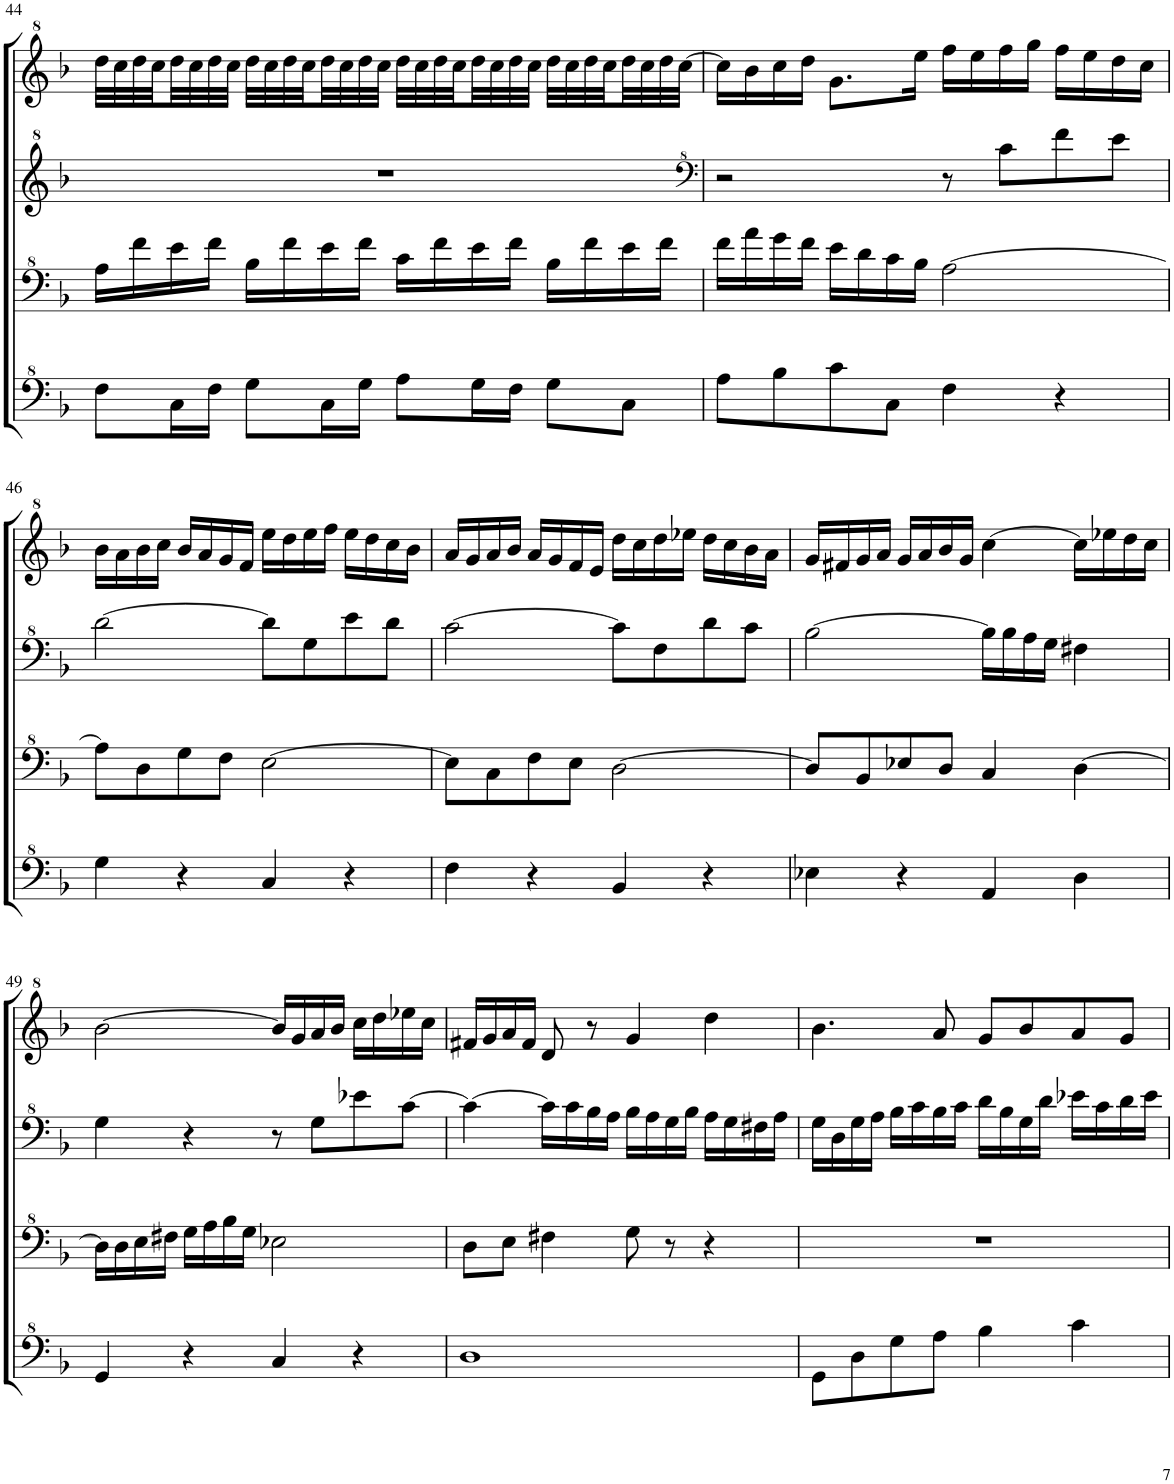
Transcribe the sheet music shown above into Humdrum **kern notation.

**kern	**kern	**kern	**kern
*part1	*part1	*part1	*part1
*staff4	*staff3	*staff2	*staff1
*I"Model III	*	*	*
!!LO:PB:g=z
*clefF^4	*clefF^4	*clefG^2	*clefG^2
*k[b-]	*k[b-]	*k[b-]	*k[b-]
*M4/4	*M4/4	*M4/4	*M4/4
=44	=44	=44	=44
8f\L	16a\LL	1r	32ddd\LLL
.	.	.	32ccc\
.	16ff\	.	32ddd\
.	.	.	32ccc\
16c\L	16ee\	.	32ddd\
.	.	.	32ccc\
16f\JJ	16ff\JJ	.	32ddd\
.	.	.	32ccc\JJJ
8g\L	16b-\LL	.	32ddd\LLL
.	.	.	32ccc\
.	16ff\	.	32ddd\
.	.	.	32ccc\
16c\L	16ee\	.	32ddd\
.	.	.	32ccc\
16g\JJ	16ff\JJ	.	32ddd\
.	.	.	32ccc\JJJ
8a\L	16cc\LL	.	32ddd\LLL
.	.	.	32ccc\
.	16ff\	.	32ddd\
.	.	.	32ccc\
16g\L	16ee\	.	32ddd\
.	.	.	32ccc\
16f\JJ	16ff\JJ	.	32ddd\
.	.	.	32ccc\JJJ
8g\L	16b-\LL	.	32ddd\LLL
.	.	.	32ccc\
.	16ff\	.	32ddd\
.	.	.	32ccc\
8c\J	16ee\	.	32ddd\
.	.	.	32ccc\
.	16ff\JJ	.	32ddd\
.	.	.	[32ccc\JJJ
=45	=45	=45	=45
*	*	*clefF^4	*
8a\L	16ff\LL	2r	16ccc\LL]
.	16aa\	.	16bb-\
8b-\	16gg\	.	16ccc\
.	16ff\JJ	.	16ddd\JJ
8cc\	16ee\LL	.	8.gg\L
.	16dd\	.	.
8c\J	16cc\	.	.
.	16b-\JJ	.	16eee\Jk
4f\	[2a\	8r	16fff\LL
.	.	.	16eee\
.	.	8cc\L	16fff\
.	.	.	16ggg\JJ
4r	.	8ff\	16fff\LL
.	.	.	16eee\
.	.	8ee\J	16ddd\
.	.	.	16ccc\JJ
!!LO:LB:g=z
=46	=46	=46	=46
4g\	8a\L]	[2dd\	16bb-\LL
.	.	.	16aa\
.	8d\	.	16bb-\
.	.	.	16ccc\JJ
4r	8g\	.	16bb-/LL
.	.	.	16aa/
.	8f\J	.	16gg/
.	.	.	16ff/JJ
4c/	[2e\	8dd\L]	16eee\LL
.	.	.	16ddd\
.	.	8g\	16eee\
.	.	.	16fff\JJ
4r	.	8ee\	16eee\LL
.	.	.	16ddd\
.	.	8dd\J	16ccc\
.	.	.	16bb-\JJ
=47	=47	=47	=47
4f\	8e\L]	[2cc\	16aa/LL
.	.	.	16gg/
.	8c\	.	16aa/
.	.	.	16bb-/JJ
4r	8f\	.	16aa/LL
.	.	.	16gg/
.	8e\J	.	16ff/
.	.	.	16ee/JJ
4B-/	[2d\	8cc\L]	16ddd\LL
.	.	.	16ccc\
.	.	8f\	16ddd\
.	.	.	16eee-X\JJ
4r	.	8dd\	16ddd\LL
.	.	.	16ccc\
.	.	8cc\J	16bb-\
.	.	.	16aa\JJ
=48	=48	=48	=48
4e-X\	8d/L]	[2b-\	16gg/LL
.	.	.	16ff#X/
.	8B-/	.	16gg/
.	.	.	16aa/JJ
4r	8e-X/	.	16gg/LL
.	.	.	16aa/
.	8d/J	.	16bb-/
.	.	.	16gg/JJ
4A/	4c/	16b-\LL]	[4ccc\
.	.	16b-\	.
.	.	16a\	.
.	.	16g\JJ	.
4d\	[4d\	4f#X\	16ccc\LL]
.	.	.	16eee-X\
.	.	.	16ddd\
.	.	.	16ccc\JJ
!!LO:LB:g=z
=49	=49	=49	=49
4G/	16d\LL]	4g\	[2bb-\
.	16d\	.	.
.	16e\	.	.
.	16f#X\JJ	.	.
4r	16g\LL	4r	.
.	16a\	.	.
.	16b-\	.	.
.	16g\JJ	.	.
4c/	2e-X\	8r	16bb-/LL]
.	.	.	16gg/
.	.	8g\L	16aa/
.	.	.	16bb-/JJ
4r	.	8ee-X\	16ccc\LL
.	.	.	16ddd\
.	.	[8cc\J	16eee-X\
.	.	.	16ccc\JJ
=50	=50	=50	=50
1d	8d\L	4cc\_	16ff#X/LL
.	.	.	16gg/
.	8e\J	.	16aa/
.	.	.	16ff#/JJ
.	4f#X\	16cc\LL]	8dd/
.	.	16cc\	.
.	.	16b-\	8r
.	.	16a\JJ	.
.	8g\	16b-\LL	4gg/
.	.	16a\	.
.	8r	16g\	.
.	.	16b-\JJ	.
.	4r	16a\LL	4ddd\
.	.	16g\	.
.	.	16f#X\	.
.	.	16a\JJ	.
=51	=51	=51	=51
8G\L	1r	16g\LL	4.bb-\
.	.	16d\	.
8d\	.	16g\	.
.	.	16a\JJ	.
8g\	.	16b-\LL	.
.	.	16cc\	.
8a\J	.	16b-\	8aa/
.	.	16cc\JJ	.
4b-\	.	16dd\LL	8gg/L
.	.	16b-\	.
.	.	16g\	8bb-/
.	.	16dd\JJ	.
4cc\	.	16ee-X\LL	8aa/
.	.	16cc\	.
.	.	16dd\	8gg/J
.	.	16ee-\JJ	.
=	=	=	=
*-	*-	*-	*-
